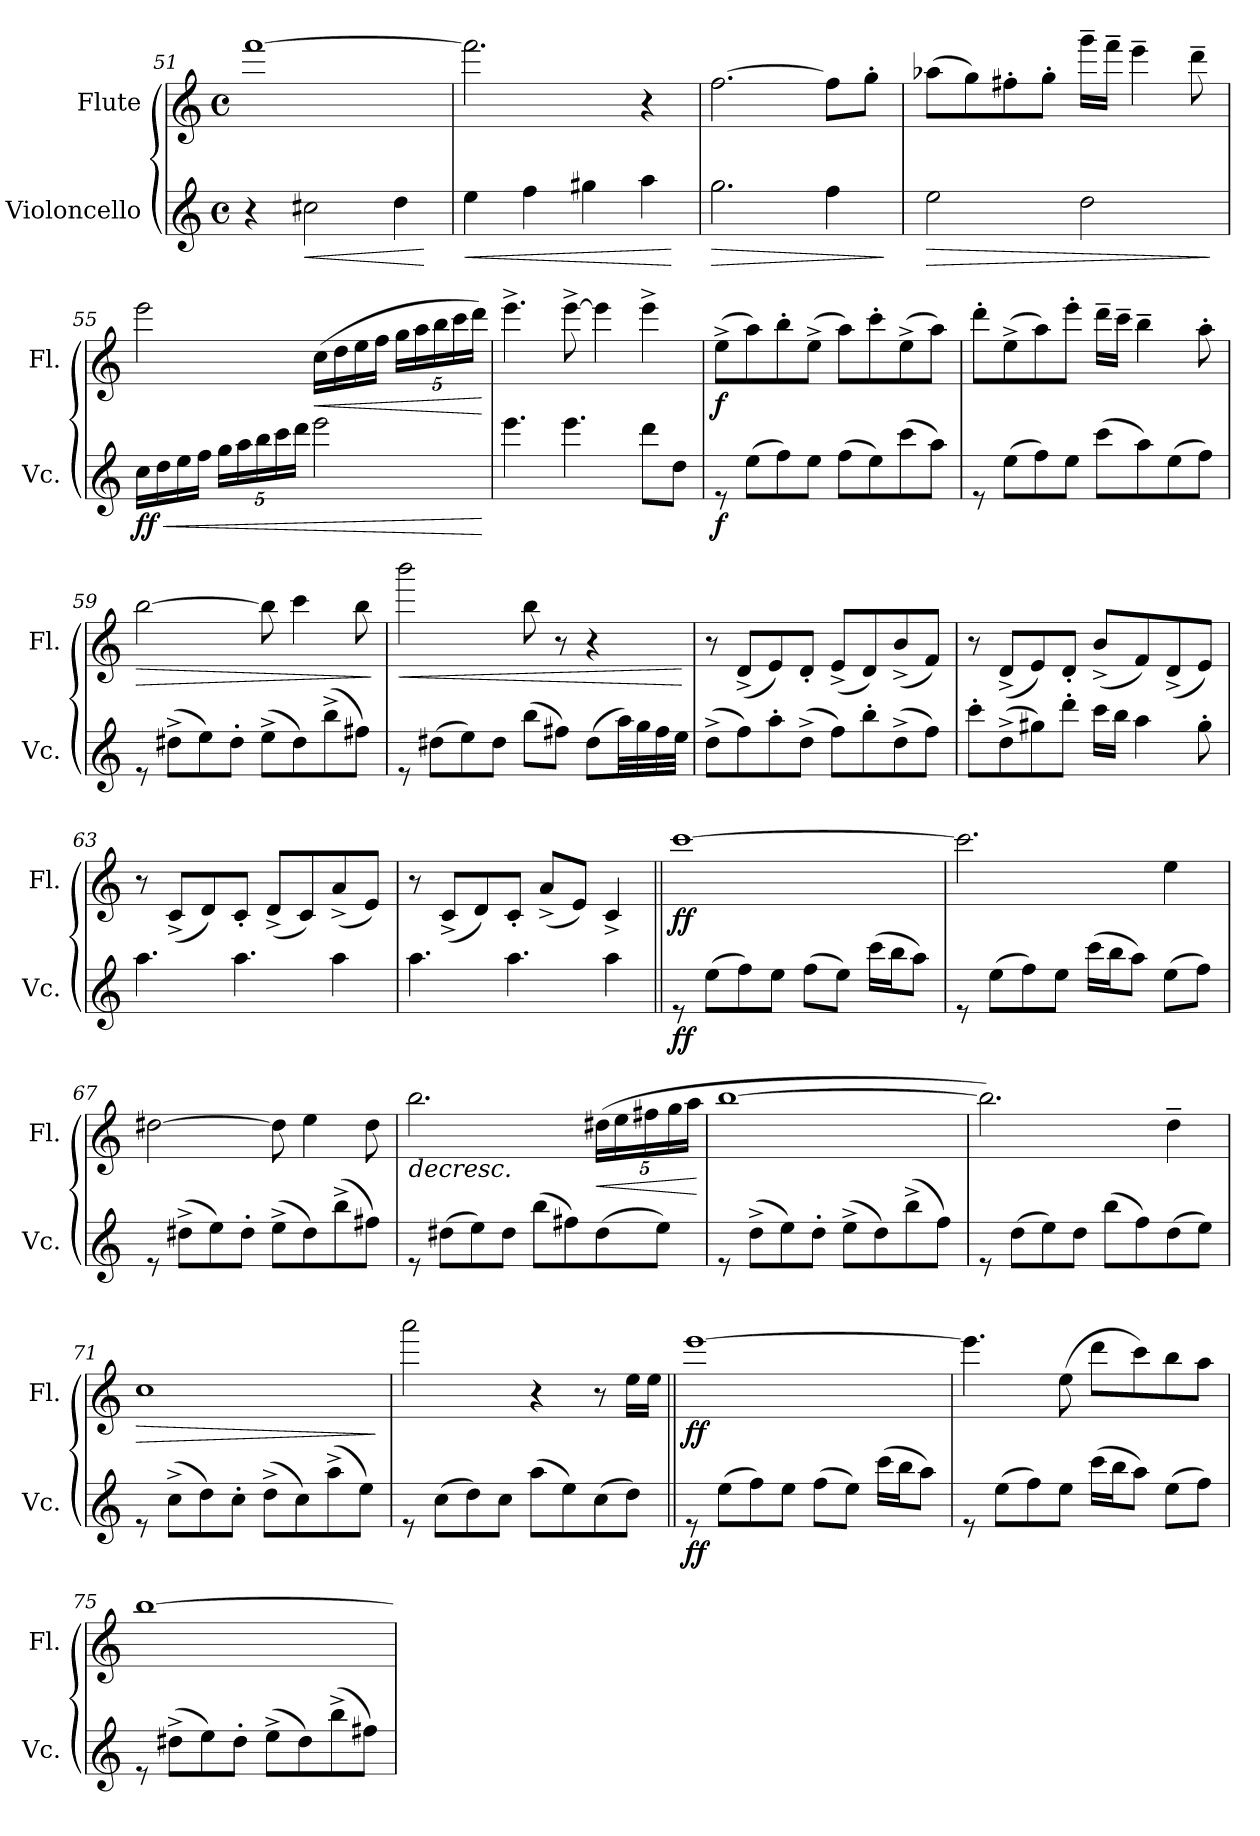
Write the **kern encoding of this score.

**kern	**dynam	**kern	**dynam
*part2	*part2	*part1	*part1
*staff2	*staff2	*staff1	*staff1
*I"Violoncello	*	*I"Flute	*
*I'Vc.	*	*I'Fl.	*
!!LO:LB:g=z
*clefG2	*	*clefG2	*
*k[]	*	*k[]	*
*M4/4	*	*M4/4	*
*met(c)	*	*met(c)	*
=51	=51	=51	=51
4r	.	[1fff	.
!	!LO:HP:b	!	!
2cc#X\	<	.	.
4dd\	.	.	.
.	[	.	.
=52	=52	=52	=52
!	!LO:HP:b	!	!
4ee\	<	2.fff\]	.
4ff\	.	.	.
4gg#X\	.	.	.
4aa\	.	4r	.
.	[	.	.
=53	=53	=53	=53
!	!LO:HP:b	!	!
2.gg\	>	[2.ff\	.
4ff\	.	8ff\L]	.
.	.	8gg'\J	.
.	]	.	.
=54	=54	=54	=54
!	!LO:HP:b	!	!
2ee\	>	(>8aa-X\L	.
.	.	8gg\)	.
.	.	8ff#X'\	.
.	.	8gg'\J	.
2dd\	.	16ggg~\LL	.
.	.	16fff~\JJ	.
.	.	4eee~\	.
.	.	8ddd~\	.
.	]	.	.
=55	=55	=55	=55
!	!LO:HP:b	!	!
!	!LO:DY:n=1:b	!	!
16cc\LL	< ff	2eee\	.
16dd\	.	.	.
16ee\	.	.	.
16ff\JJ	.	.	.
*Xbrackettup	*	*	*
20gg\LL	.	.	.
20aa\	.	.	.
20bb\	.	.	.
20ccc\	.	.	.
20ddd\JJ	.	.	.
!	!	!	!LO:HP:b
2eee\	.	(>16cc\LL	<
.	.	16dd\	.
.	.	16ee\	.
.	.	16ff\JJ	.
*	*	*Xbrackettup	*
.	.	20gg\LL	.
.	.	20aa\	.
.	.	20bb\	.
.	.	20ccc\	.
.	.	20ddd\JJ)	.
.	[	.	[
!!LO:LB:g=z
=56	=56	=56	=56
4.eee\	.	4.eee^\	.
4.eee\	.	[8eee^\	.
.	.	4eee\]	.
8ddd\L	.	4eee^\	.
8dd\J	.	.	.
=57	=57	=57	=57
!	!LO:DY:b	!	!LO:DY:b
8re	f	(>8ee^\L	f
(>8ee\L	.	8aa\)	.
8ff\)	.	8bb'\	.
8ee\J	.	(>8ee^\J	.
(>8ff\L	.	8aa\L)	.
8ee\)	.	8ccc'\	.
(>8ccc\	.	(>8ee^\	.
8aa\J)	.	8aa\J)	.
=58	=58	=58	=58
8re	.	8ddd'\L	.
(>8ee\L	.	(>8ee^\	.
8ff\)	.	8aa\)	.
8ee\J	.	8eee'\J	.
(>8ccc\L	.	16ddd~\LL	.
.	.	16ccc~\JJ	.
8aa\)	.	4bb~\	.
(>8ee\	.	.	.
8ff\J)	.	8aa'\	.
=59	=59	=59	=59
!	!	!	!LO:HP:b
8re	.	[2bb\	>
(>8dd#X^\L	.	.	.
8ee\)	.	.	.
8dd#'\J	.	.	.
(>8ee^\L	.	8bb\]	.
8dd#\)	.	4ccc\	.
(>8bb^\	.	.	.
8ff#X\J)	.	8bb\	.
.	.	.	]
!!LO:PB:g=z
=60	=60	=60	=60
!	!	!	!LO:HP:b
8re	.	2bbb\	<
(>8dd#X\L	.	.	.
8ee\)	.	.	.
8dd#\J	.	.	.
(>8bb\L	.	8bb\	.
8ff#X\J)	.	8r	.
(>8dd#\L	.	4r	.
32aa\LL)	.	.	.
32gg\	.	.	.
32ff#\	.	.	.
32ee\JJJ	.	.	.
.	.	.	[
=61	=61	=61	=61
(>8dd^\L	.	8r	.
8ff\)	.	(<8d^/L	.
8aa'\	.	8e/)	.
(>8dd^\J	.	8d'/J	.
8ff\L)	.	(<8e^/L	.
8bb'\	.	8d/)	.
(>8dd^\	.	(<8b^/	.
8ff\J)	.	8f/J)	.
=62	=62	=62	=62
8ccc'\L	.	8r	.
(>8dd^\	.	(<8d^/L	.
8gg#X\)	.	8e/)	.
8ddd'\J	.	8d'/J	.
16ccc\LL	.	(<8b^/L	.
16bb\JJ	.	.	.
4aa\	.	8f/)	.
.	.	(<8d^/	.
8gg#'\	.	8e/J)	.
=63	=63	=63	=63
4.aa\	.	8r	.
.	.	(<8c^/L	.
.	.	8d/)	.
4.aa\	.	8c'/J	.
.	.	(<8d^/L	.
.	.	8c/)	.
4aa\	.	(<8a^/	.
.	.	8e/J)	.
=64	=64	=64	=64
4.aa\	.	8r	.
.	.	(<8c^/L	.
.	.	8d/)	.
4.aa\	.	8c'/J	.
.	.	(<8a^/L	.
.	.	8e/J)	.
4aa\	.	4c^/	.
!!LO:LB:g=z
=65||	=65||	=65||	=65||
!	!LO:DY:b	!	!LO:DY:b
8re	ff	[1ccc	ff
(>8ee\L	.	.	.
8ff\)	.	.	.
8ee\J	.	.	.
(>8ff\L	.	.	.
8ee\J)	.	.	.
(>16ccc\LL	.	.	.
16bb\J	.	.	.
8aa\J)	.	.	.
=66	=66	=66	=66
8re	.	2.ccc\]	.
(>8ee\L	.	.	.
8ff\)	.	.	.
8ee\J	.	.	.
(>16ccc\LL	.	.	.
16bb\J	.	.	.
8aa\J)	.	.	.
(>8ee\L	.	4ee\	.
8ff\J)	.	.	.
=67	=67	=67	=67
8re	.	[2dd#X\	.
(>8dd#X^\L	.	.	.
8ee\)	.	.	.
8dd#'\J	.	.	.
(>8ee^\L	.	8dd#\]	.
8dd#\)	.	4ee\	.
(>8bb^\	.	.	.
8ff#X\J)	.	8dd#\	.
=68	=68	=68	=68
!	!	!	!LO:HP:b
8re	.	2.bb\	>
(>8dd#X\L	.	.	.
8ee\)	.	.	.
8dd#\J	.	.	.
(>8bb\L	.	.	.
8ff#X\)	.	.	.
!	!	!	!LO:HP:b
(>8dd#\	.	(>20dd#X\LL	<
.	.	20ee\	.
.	.	20ff#X\	.
8ee\J)	.	.	.
.	.	20gg\	.
.	.	20aa\JJ	.
.	.	.	] [
!!LO:LB:g=z
=69	=69	=69	=69
8re	.	[1bb	.
(>8dd^\L	.	.	.
8ee\)	.	.	.
8dd'\J	.	.	.
(>8ee^\L	.	.	.
8dd\)	.	.	.
(>8bb^\	.	.	.
8ff\J)	.	.	.
=70	=70	=70	=70
8re	.	2.bb\])	.
(>8dd\L	.	.	.
8ee\)	.	.	.
8dd\J	.	.	.
(>8bb\L	.	.	.
8ff\)	.	.	.
(>8dd\	.	4dd~\	.
8ee\J)	.	.	.
=71	=71	=71	=71
!	!	!	!LO:HP:b
8re	.	1cc	>
(>8cc^\L	.	.	.
8dd\)	.	.	.
8cc'\J	.	.	.
(>8dd^\L	.	.	.
8cc\)	.	.	.
(>8aa^\	.	.	.
8ee\J)	.	.	.
.	.	.	]
=72	=72	=72	=72
8re	.	2aaa\	.
(>8cc\L	.	.	.
8dd\)	.	.	.
8cc\J	.	.	.
(>8aa\L	.	4r	.
8ee\)	.	.	.
(>8cc\	.	8r	.
8dd\J)	.	16ee\LL	.
.	.	16ee\JJ	.
=73||	=73||	=73||	=73||
!	!LO:DY:b	!	!LO:DY:b
8re	ff	[1eee	ff
(>8ee\L	.	.	.
8ff\)	.	.	.
8ee\J	.	.	.
(>8ff\L	.	.	.
8ee\J)	.	.	.
(>16ccc\LL	.	.	.
16bb\J	.	.	.
8aa\J)	.	.	.
!!LO:LB:g=z
=74	=74	=74	=74
8re	.	4.eee\]	.
(>8ee\L	.	.	.
8ff\)	.	.	.
8ee\J	.	(>8ee\	.
(>16ccc\LL	.	8ddd\L	.
16bb\J	.	.	.
8aa\J)	.	8ccc\)	.
(>8ee\L	.	8bb\	.
8ff\J)	.	8aa\J	.
=75	=75	=75	=75
8re	.	[1bb	.
(>8dd#X^\L	.	.	.
8ee\)	.	.	.
8dd#'\J	.	.	.
(>8ee^\L	.	.	.
8dd#\)	.	.	.
(>8bb^\	.	.	.
8ff#X\J)	.	.	.
=	=	=	=
*-	*-	*-	*-
